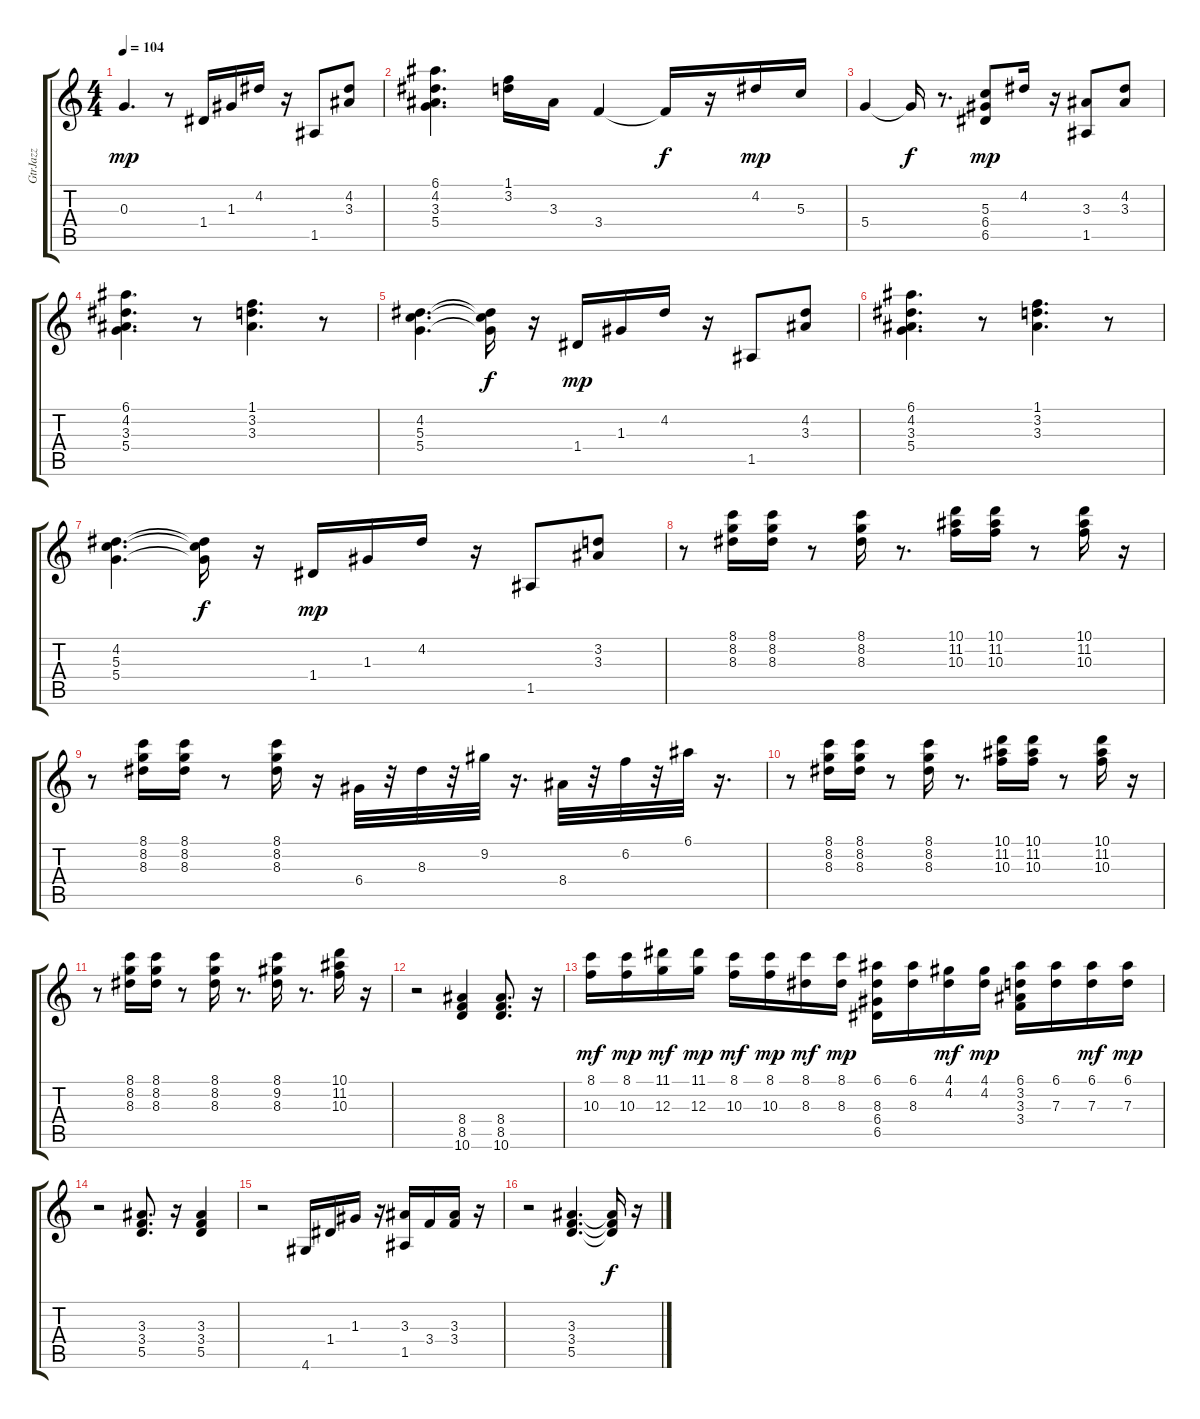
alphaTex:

\track ("GtrJazz          " "GtrJazz   ") {instrument electricguitarjazz}
\staff {score tabs}
\tuning (E4 B3 G3 D3 A2 E2) {hide}
\ts (4 4)
\tempo 104
\clef g2
\ks c
0.3.4{d dy mp} r.8 1.4.16 1.3.16 4.2.16 r.16 1.5.8 (4.2 3.3).8 |
(6.1 4.2 3.3 5.4).4{d} (1.1 3.2).16 3.3.16 3.4.4 3.4{t}.16{dy f} r.16 4.2.16{dy mp} 5.3.16 |
5.4.4 5.4{t}.16{dy f} r.8{d} (5.3 6.4 6.5).8{dy mp} 4.2.16 r.16 (3.3 1.5).8 (4.2 3.3).8 |
(6.1 4.2 3.3 5.4).4{d} r.8 (1.1 3.2 3.3).4{d} r.8 |
(4.2 5.3 5.4).4{d} (4.2{t} 5.3{t} 5.4{t}).16{dy f} r.16 1.4.16{dy mp} 1.3.16 4.2.16 r.16 1.5.8 (4.2 3.3).8 |
(6.1 4.2 3.3 5.4).4{d} r.8 (1.1 3.2 3.3).4{d} r.8 |
(4.2 5.3 5.4).4{d} (4.2{t} 5.3{t} 5.4{t}).16{dy f} r.16 1.4.16{dy mp} 1.3.16 4.2.16 r.16 1.5.8 (3.2 3.3).8 |
r.8 (8.1 8.2 8.3).16 (8.1 8.2 8.3).16 r.8 (8.1 8.2 8.3).16 r.8{d} (10.1 11.2 10.3).16 (10.1 11.2 10.3).16 r.8 (10.1 11.2 10.3).16 r.16 |
r.8 (8.1 8.2 8.3).16 (8.1 8.2 8.3).16 r.8 (8.1 8.2 8.3).16 r.16 6.4.32 r.32 8.3.32 r.32 9.2.32 r.16{d} 8.4.32 r.32 6.2.32 r.32 6.1.32 r.16{d} |
r.8 (8.1 8.2 8.3).16 (8.1 8.2 8.3).16 r.8 (8.1 8.2 8.3).16 r.8{d} (10.1 11.2 10.3).16 (10.1 11.2 10.3).16 r.8 (10.1 11.2 10.3).16 r.16 |
r.8 (8.1 8.2 8.3).16 (8.1 8.2 8.3).16 r.8 (8.1 8.2 8.3).16 r.8{d} (8.1 9.2 8.3).16 r.8{d} (10.1 11.2 10.3).16 r.16 |
r.2 (8.4 8.5 10.6).4 (8.4 8.5 10.6).8{d} r.16 |
(8.1 10.3).16{dy mf} (8.1 10.3).16{dy mp} (11.1 12.3).16{dy mf} (11.1 12.3).16{dy mp} (8.1 10.3).16{dy mf} (8.1 10.3).16{dy mp} (8.1 8.3).16{dy mf} (8.1 8.3).16{dy mp} (6.1 8.3 6.4 6.5).16 (6.1 8.3).16 (4.1 4.2).16{dy mf} (4.1 4.2).16{dy mp} (6.1 3.2 3.3 3.4).16 (6.1 7.3).16 (6.1 7.3).16{dy mf} (6.1 7.3).16{dy mp} |
r.2 (3.3 3.4 5.5).8{d} r.16 (3.3 3.4 5.5).4 |
r.2 4.6.16 1.4.16 1.3.16 r.16 (3.3 1.5).16 3.4.16 (3.3 3.4).16 r.16 |
r.2 (3.3 3.4 5.5).4{d} (3.3{t} 3.4{t} 5.5{t}).16{dy f} r.16
